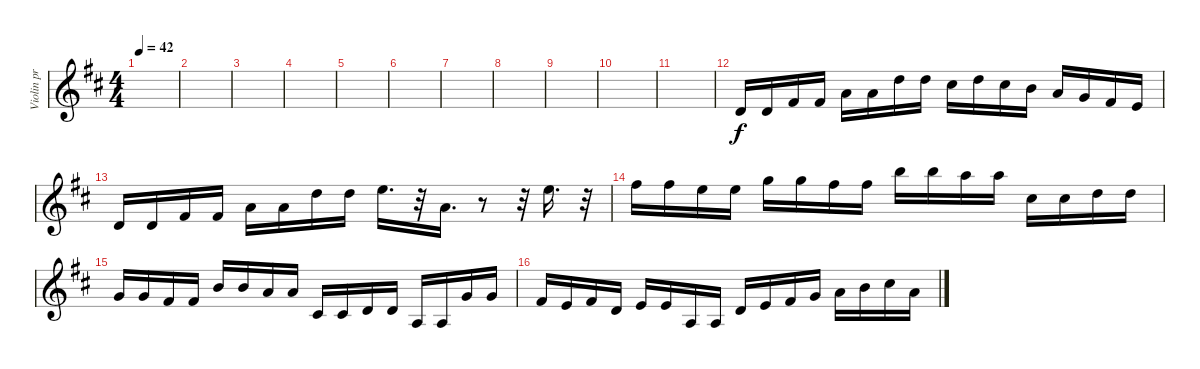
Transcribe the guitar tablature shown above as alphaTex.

\track ("Violin pr" "Violin pr") {mute instrument violin}
\staff {score}
\tuning (E4 B3 G3 D3 A2 E2) {hide}
\ts (4 4)
\tempo 42
\clef g2
\ks d
|
|
|
|
|
|
|
|
|
|
|
3.2.16{dy f} 3.2.16 2.1.16 2.1.16 5.1.16 5.1.16 10.1.16 10.1.16 9.1.16 10.1.16 9.1.16 7.1.16 5.1.16 3.1.16 2.1.16 0.1.16 |
3.2.16 3.2.16 2.1.16 2.1.16 5.1.16 5.1.16 10.1.16 10.1.16 12.1.16{d} r.32 10.2.16{d} r.8 r.32 12.1.16{d} r.32 |
14.1.16 14.1.16 12.1.16 12.1.16 15.1.16 15.1.16 14.1.16 14.1.16 19.1.16 19.1.16 17.1.16 17.1.16 18.3.16 18.3.16 19.3.16 19.3.16 |
17.4.16 17.4.16 16.4.16 16.4.16 16.3.16 16.3.16 14.3.16 14.3.16 11.4.16 11.4.16 12.4.16 12.4.16 12.5.16 12.5.16 12.3.16 12.3.16 |
11.3.16 9.3.16 11.3.16 12.4.16 0.1.16 0.1.16 2.3.16 2.3.16 3.2.16 0.1.16 2.1.16 3.1.16 5.1.16 7.1.16 9.1.16 10.2.16
